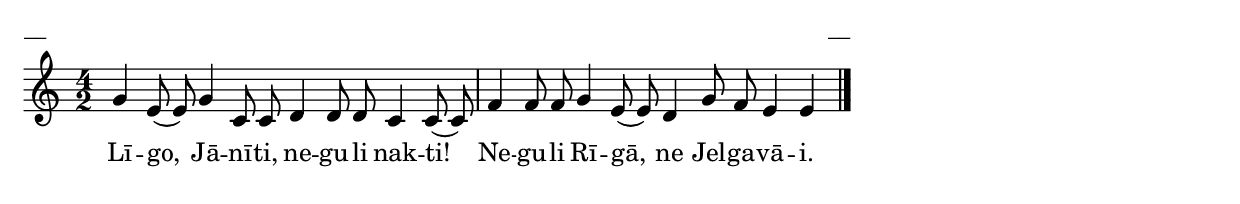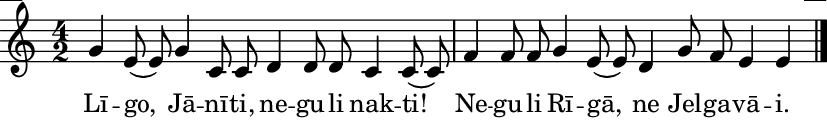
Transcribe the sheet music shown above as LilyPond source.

\version "2.13.18"
#(ly:set-option 'crop #t)

%\header {
%    title = "Līgojam, līgojam"
%}
\paper {
line-width = 14\cm
left-margin = 0.4\cm
between-system-padding = 0.1\cm
between-system-space = 0.1\cm
}
\layout {
indent = #0
ragged-last = ##f
}


voiceA = \relative c' {
\clef "treble"
\key c \major
\time 4/2
\slurDown
g'4 e8( e) g4 c,8 c d4 d8 d c4 c8( c) |
f4 f8 f g4 e8( e) d4 g8 f e4 e 
\bar "|."
} 


lyricA = \lyricmode {
Lī -- go, Jā -- nī -- ti, ne -- gu -- li nak -- ti! 
Ne -- gu -- li Rī -- gā, ne Jel -- ga -- vā -- i. 
}

fullScore = <<
\new Staff {
<<
\new Voice = "voiceA" { \voiceOne \autoBeamOff \voiceA }
\new Lyrics \lyricsto "voiceA" \lyricA
>>
}
>>

\score {
\fullScore
\header { piece = "__" opus = "__" }
}
\markup { \with-color #(x11-color 'white) \sans \smaller "__" }
\score {
\unfoldRepeats
\fullScore
\midi {
\context { \Staff \remove "Staff_performer" }
\context { \Voice \consists "Staff_performer" }
}
}


